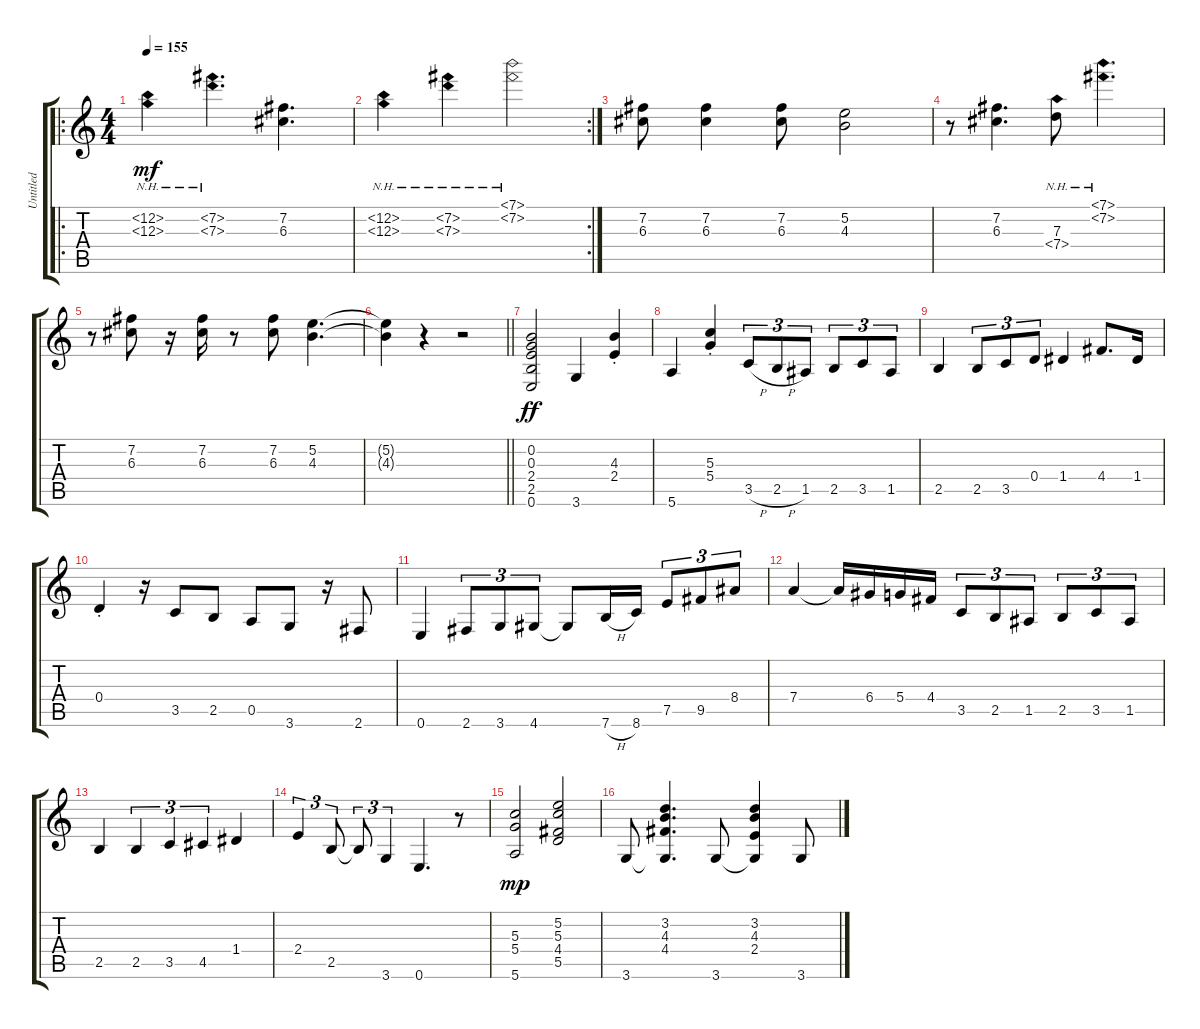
\track ("Untitled" "Untitled") {instrument acousticguitarnylon}
\staff {score tabs}
\tuning (E4 B3 G3 D3 A2 E2) {hide}
\ro
\ts (4 4)
\tempo 155
\clef g2
\ks c
(12.2{nh} 12.3{nh}).4{dy mf instrument acousticguitarnylon} (7.2{nh} 7.3{nh}).4{d} (7.2 6.3).4{d} |
\rc 2
(12.2{nh} 12.3{nh}).4 (7.2{nh} 7.3{nh}).4 (7.1{nh} 7.2{nh}).2 |
(7.2 6.3).8 (7.2 6.3).4 (7.2 6.3).8 (5.2 4.3).2 |
r.8 (7.2 6.3).4{d} (7.3 7.4{nh}).8 (7.1{nh} 7.2{nh}).4{d} |
r.8 (7.2 6.3).8 r.16 (7.2 6.3).16 r.8 (7.2 6.3).8 (5.2 4.3).4{d} |
\barLineRight lightlight
(5.2{t} 4.3{t}).4 r.4 r.2 |
(0.2 0.3 2.4 2.5 0.6).2{dy ff} 3.6.4 (4.3{st} 2.4{st}).4 |
5.6.4 (5.3{st} 5.4{st}).4 3.5{h}.8{tu (3 2)} 2.5{h}.8{tu (3 2)} 1.5.8{tu (3 2)} 2.5.8{tu (3 2)} 3.5.8{tu (3 2)} 1.5.8{tu (3 2)} |
2.5.4 2.5.8{tu (3 2)} 3.5.8{tu (3 2)} 0.4.8{tu (3 2)} 1.4.4 4.4.8{d} 1.4.16 |
0.4{st}.4 r.16 3.5.8 2.5.8 0.5.8 3.6.8 r.16 2.6.8 |
0.6.4 2.6.8{tu (3 2)} 3.6.8{tu (3 2)} 4.6.8{tu (3 2)} 4.6{t}.8 7.6{h}.16 8.6.16 7.5.8{tu (3 2)} 9.5.8{tu (3 2)} 8.4.8{tu (3 2)} |
7.4.4 7.4{t}.16 6.4.16 5.4.16 4.4.16 3.5.8{tu (3 2)} 2.5.8{tu (3 2)} 1.5.8{tu (3 2)} 2.5.8{tu (3 2)} 3.5.8{tu (3 2)} 1.5.8{tu (3 2)} |
2.5.4 2.5.4{tu (3 2)} 3.5.4{tu (3 2)} 4.5.4{tu (3 2)} 1.4.4 |
2.4.4{tu (3 2)} 2.5.8{tu (3 2)} 2.5{t}.8{tu (3 2)} 3.6.4{tu (3 2)} 0.6.4{d} r.8 |
(5.3 5.4 5.6).2{dy mp} (5.2 5.3 4.4 5.5).2 |
3.6.8 (3.2 4.3 4.4 3.6{t}).4{d} 3.6.8 (3.2 4.3 2.4 3.6{t}).4 3.6.8
